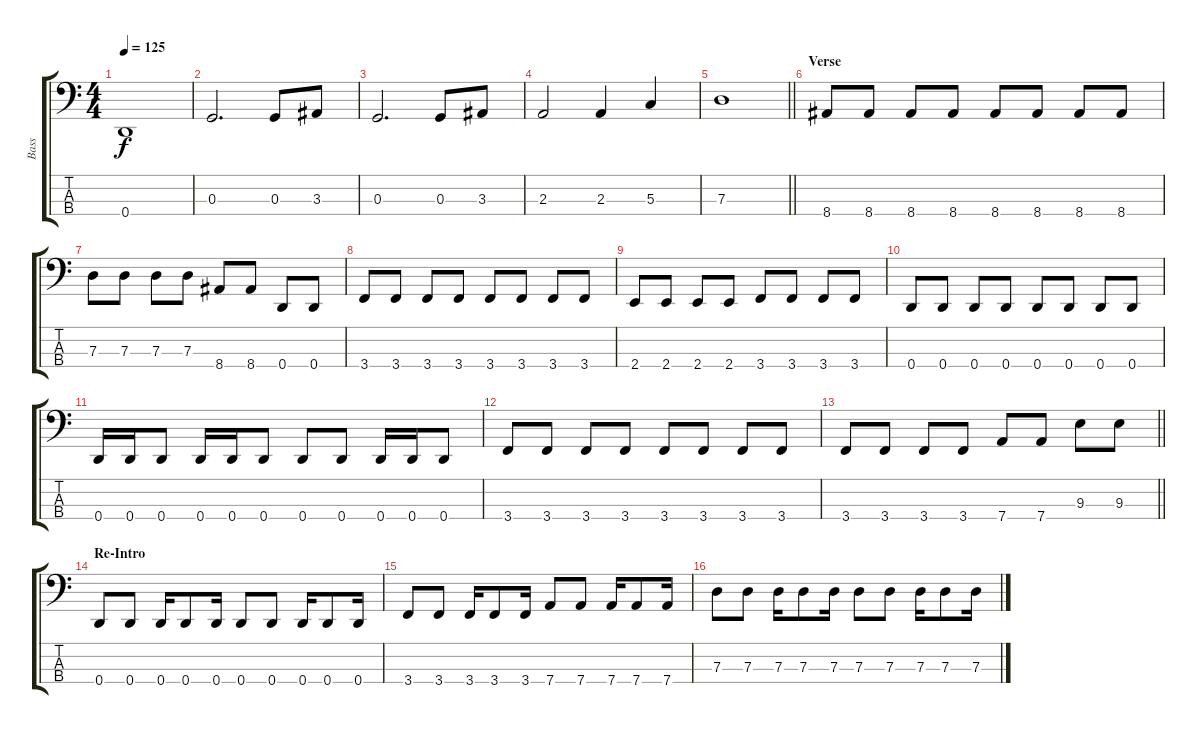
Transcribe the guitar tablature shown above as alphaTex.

\track ("Bass" "Bass") {instrument electricbasspick}
\staff {score tabs}
\tuning (F2 C2 G1 D1) {hide}
\ts (4 4)
\tempo 125
\clef f4
\ks c
0.4.1{dy f} |
0.3.2{d} 0.3.8 3.3.8 |
0.3.2{d} 0.3.8 3.3.8 |
2.3.2 2.3.4 5.3.4 |
\barLineRight lightlight
7.3.1 |
\section ("" "Verse")
8.4.8 8.4.8 8.4.8 8.4.8 8.4.8 8.4.8 8.4.8 8.4.8 |
7.3.8 7.3.8 7.3.8 7.3.8 8.4.8 8.4.8 0.4.8 0.4.8 |
3.4.8 3.4.8 3.4.8 3.4.8 3.4.8 3.4.8 3.4.8 3.4.8 |
2.4.8 2.4.8 2.4.8 2.4.8 3.4.8 3.4.8 3.4.8 3.4.8 |
0.4.8 0.4.8 0.4.8 0.4.8 0.4.8 0.4.8 0.4.8 0.4.8 |
0.4.16 0.4.16 0.4.8 0.4.16 0.4.16 0.4.8 0.4.8 0.4.8 0.4.16 0.4.16 0.4.8 |
3.4.8 3.4.8 3.4.8 3.4.8 3.4.8 3.4.8 3.4.8 3.4.8 |
\barLineRight lightlight
3.4.8 3.4.8 3.4.8 3.4.8 7.4.8 7.4.8 9.3.8 9.3.8 |
\section ("" "Re-Intro")
0.4.8 0.4.8 0.4.16 0.4.8 0.4.16 0.4.8 0.4.8 0.4.16 0.4.8 0.4.16 |
3.4.8 3.4.8 3.4.16 3.4.8 3.4.16 7.4.8 7.4.8 7.4.16 7.4.8 7.4.16 |
7.3.8 7.3.8 7.3.16 7.3.8 7.3.16 7.3.8 7.3.8 7.3.16 7.3.8 7.3.16
